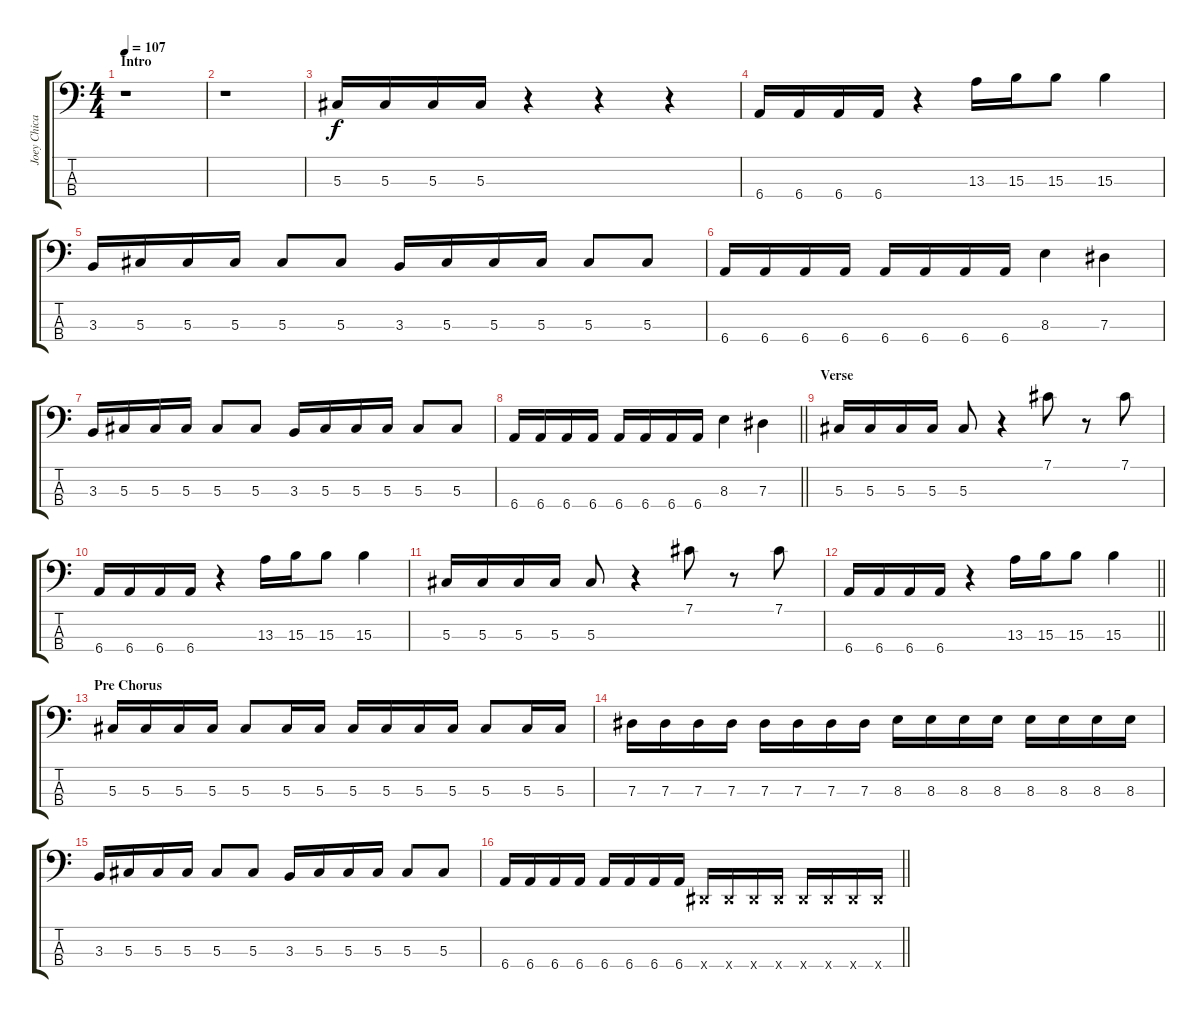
\track ("Joey Chicago (Bass)" "Joey Chica") {instrument electricbasspick}
\staff {score tabs}
\tuning (Gb2 Db2 Ab1 Eb1) {hide}
\ts (4 4)
\section ("" "Intro")
\tempo 107
\clef f4
\ks c
r.1{dy f instrument electricbasspick} |
r.1 |
5.3.16 5.3.16 5.3.16 5.3.16 r.4 r.4 r.4 |
6.4.16 6.4.16 6.4.16 6.4.16 r.4 13.3.16 15.3.16 15.3.8 15.3.4 |
3.3.16 5.3.16 5.3.16 5.3.16 5.3.8 5.3.8 3.3.16 5.3.16 5.3.16 5.3.16 5.3.8 5.3.8 |
6.4.16 6.4.16 6.4.16 6.4.16 6.4.16 6.4.16 6.4.16 6.4.16 8.3.4 7.3.4 |
3.3.16 5.3.16 5.3.16 5.3.16 5.3.8 5.3.8 3.3.16 5.3.16 5.3.16 5.3.16 5.3.8 5.3.8 |
\barLineRight lightlight
6.4.16 6.4.16 6.4.16 6.4.16 6.4.16 6.4.16 6.4.16 6.4.16 8.3.4 7.3.4 |
\section ("" "Verse")
5.3.16 5.3.16 5.3.16 5.3.16 5.3.8 r.4 7.1.8 r.8 7.1.8 |
6.4.16 6.4.16 6.4.16 6.4.16 r.4 13.3.16 15.3.16 15.3.8 15.3.4 |
5.3.16 5.3.16 5.3.16 5.3.16 5.3.8 r.4 7.1.8 r.8 7.1.8 |
\barLineRight lightlight
6.4.16 6.4.16 6.4.16 6.4.16 r.4 13.3.16 15.3.16 15.3.8 15.3.4 |
\section ("" "Pre Chorus")
5.3.16 5.3.16 5.3.16 5.3.16 5.3.8 5.3.16 5.3.16 5.3.16 5.3.16 5.3.16 5.3.16 5.3.8 5.3.16 5.3.16 |
7.3.16 7.3.16 7.3.16 7.3.16 7.3.16 7.3.16 7.3.16 7.3.16 8.3.16 8.3.16 8.3.16 8.3.16 8.3.16 8.3.16 8.3.16 8.3.16 |
3.3.16 5.3.16 5.3.16 5.3.16 5.3.8 5.3.8 3.3.16 5.3.16 5.3.16 5.3.16 5.3.8 5.3.8 |
\barLineRight lightlight
6.4.16 6.4.16 6.4.16 6.4.16 6.4.16 6.4.16 6.4.16 6.4.16 0.4{x}.16 0.4{x}.16 0.4{x}.16 0.4{x}.16 0.4{x}.16 0.4{x}.16 0.4{x}.16 0.4{x}.16
